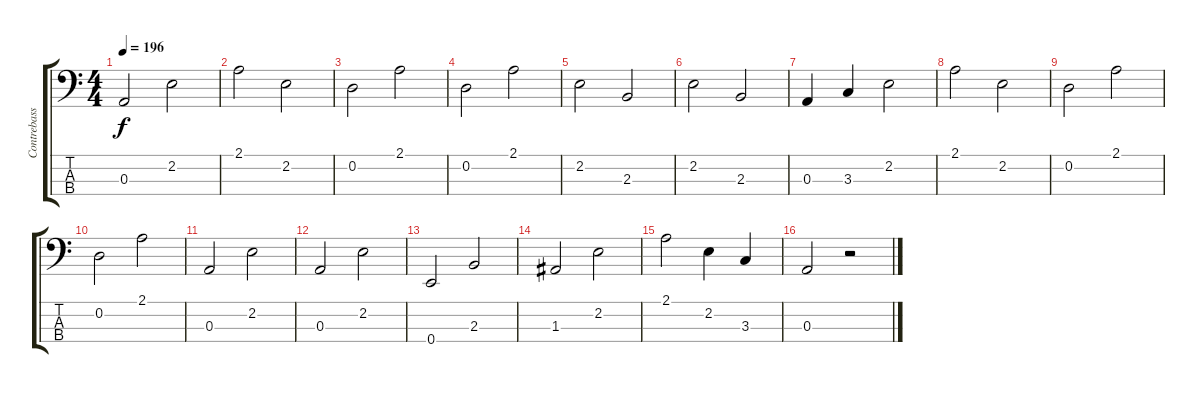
\track ("Contrebasse" "Contrebass") {instrument acousticbass}
\staff {score tabs}
\tuning (G2 D2 A1 E1) {hide}
\ts (4 4)
\tempo 196
\clef f4
\ks c
0.3.2{dy f} 2.2.2 |
2.1.2 2.2.2 |
0.2.2 2.1.2 |
0.2.2 2.1.2 |
2.2.2 2.3.2 |
2.2.2 2.3.2 |
0.3.4 3.3.4 2.2.2 |
2.1.2 2.2.2 |
0.2.2 2.1.2 |
0.2.2 2.1.2 |
0.3.2 2.2.2 |
0.3.2 2.2.2 |
0.4.2 2.3.2 |
1.3.2 2.2.2 |
2.1.2 2.2.4 3.3.4 |
0.3.2 r.2
